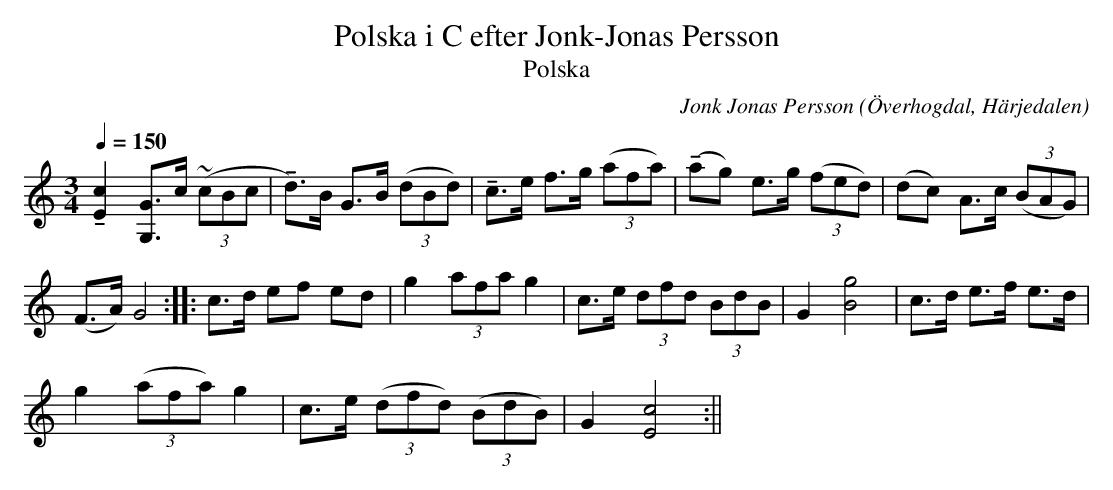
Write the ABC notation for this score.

X:1
T:Polska i C efter Jonk-Jonas Persson
O:Överhogdal, Härjedalen
Q:1/4=150
T:Polska
M:3/4
C:Jonk Jonas Persson
K:C
!tenuto![c2E2] [GG,]>c ((3~cBc | !tenuto!d)>B G>B ((3dBd) | !tenuto!c>e f>g ((3afa) | (!tenuto!ag) e>g ((3fed) | (dc) A>c ((3BAG) |
(F>A) G4 :||: c>d ef ed | g2 (3afa g2 | c>e (3dfd (3BdB | G2 [g4B4] | c>d e>f e>d |
g2 ((3afa) g2 | c>e ((3dfd) ((3BdB) | G2 [c4E4] :||
